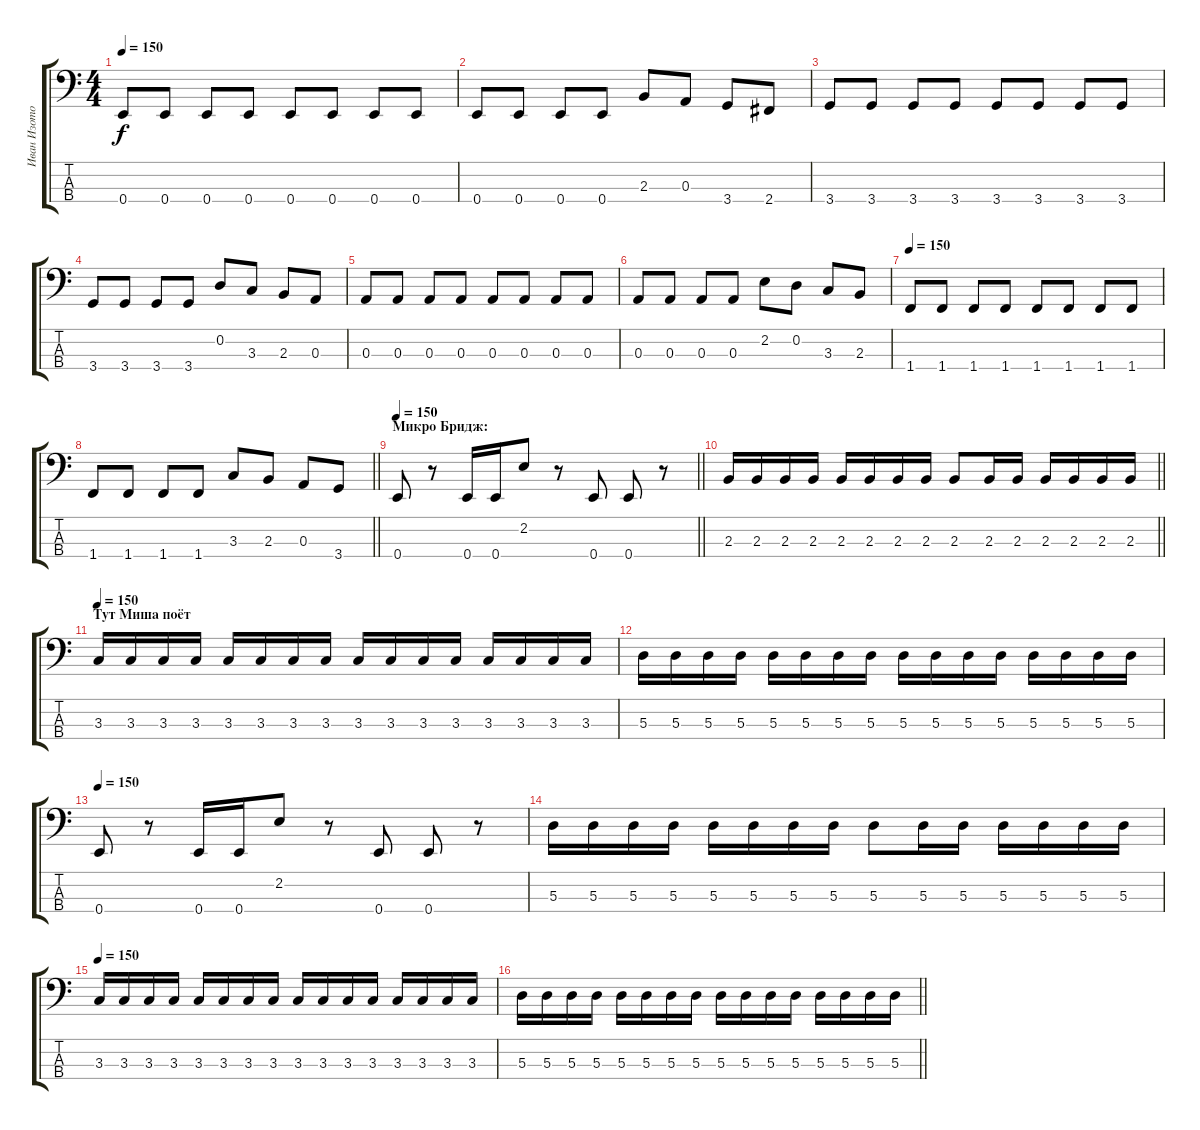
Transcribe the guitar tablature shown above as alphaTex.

\track ("Иван Изотов" "Иван Изото") {instrument electricbasspick}
\staff {score tabs}
\tuning (G2 D2 A1 E1) {hide}
\ts (4 4)
\tempo 150
\clef f4
\ks c
0.4.8{dy f} 0.4.8 0.4.8 0.4.8 0.4.8 0.4.8 0.4.8 0.4.8 |
0.4.8 0.4.8 0.4.8 0.4.8 2.3.8 0.3.8 3.4.8 2.4.8 |
3.4.8 3.4.8 3.4.8 3.4.8 3.4.8 3.4.8 3.4.8 3.4.8 |
3.4.8 3.4.8 3.4.8 3.4.8 0.2.8 3.3.8 2.3.8 0.3.8 |
0.3.8 0.3.8 0.3.8 0.3.8 0.3.8 0.3.8 0.3.8 0.3.8 |
0.3.8 0.3.8 0.3.8 0.3.8 2.2.8 0.2.8 3.3.8 2.3.8 |
\tempo 150
1.4.8 1.4.8 1.4.8 1.4.8 1.4.8 1.4.8 1.4.8 1.4.8 |
\barLineRight lightlight
1.4.8 1.4.8 1.4.8 1.4.8 3.3.8 2.3.8 0.3.8 3.4.8 |
\section ("" "Микро Бридж:")
\tempo 150
\barLineRight lightlight
0.4.8{instrument slapbass1} r.8 0.4.16 0.4.16 2.2.8 r.8 0.4.8 0.4.8 r.8 |
\section ("" "")
\barLineRight lightlight
2.3.16{volume 13 instrument electricbasspick} 2.3.16 2.3.16 2.3.16 2.3.16 2.3.16 2.3.16 2.3.16 2.3.8 2.3.16 2.3.16 2.3.16 2.3.16 2.3.16 2.3.16 |
\section ("" "Тут Миша поёт")
\tempo 150
3.3.16 3.3.16 3.3.16 3.3.16 3.3.16 3.3.16 3.3.16 3.3.16 3.3.16 3.3.16 3.3.16 3.3.16 3.3.16 3.3.16 3.3.16 3.3.16 |
5.3.16 5.3.16 5.3.16 5.3.16 5.3.16 5.3.16 5.3.16 5.3.16 5.3.16 5.3.16 5.3.16 5.3.16 5.3.16 5.3.16 5.3.16 5.3.16 |
\tempo 150
0.4.8{instrument slapbass1} r.8 0.4.16 0.4.16 2.2.8 r.8 0.4.8 0.4.8 r.8 |
5.3.16{instrument electricbasspick} 5.3.16 5.3.16 5.3.16 5.3.16 5.3.16 5.3.16 5.3.16 5.3.8 5.3.16 5.3.16 5.3.16 5.3.16 5.3.16 5.3.16 |
\tempo 150
3.3.16 3.3.16 3.3.16 3.3.16 3.3.16 3.3.16 3.3.16 3.3.16 3.3.16 3.3.16 3.3.16 3.3.16 3.3.16 3.3.16 3.3.16 3.3.16 |
\barLineRight lightlight
5.3.16 5.3.16 5.3.16 5.3.16 5.3.16 5.3.16 5.3.16 5.3.16 5.3.16 5.3.16 5.3.16 5.3.16 5.3.16 5.3.16 5.3.16 5.3.16
